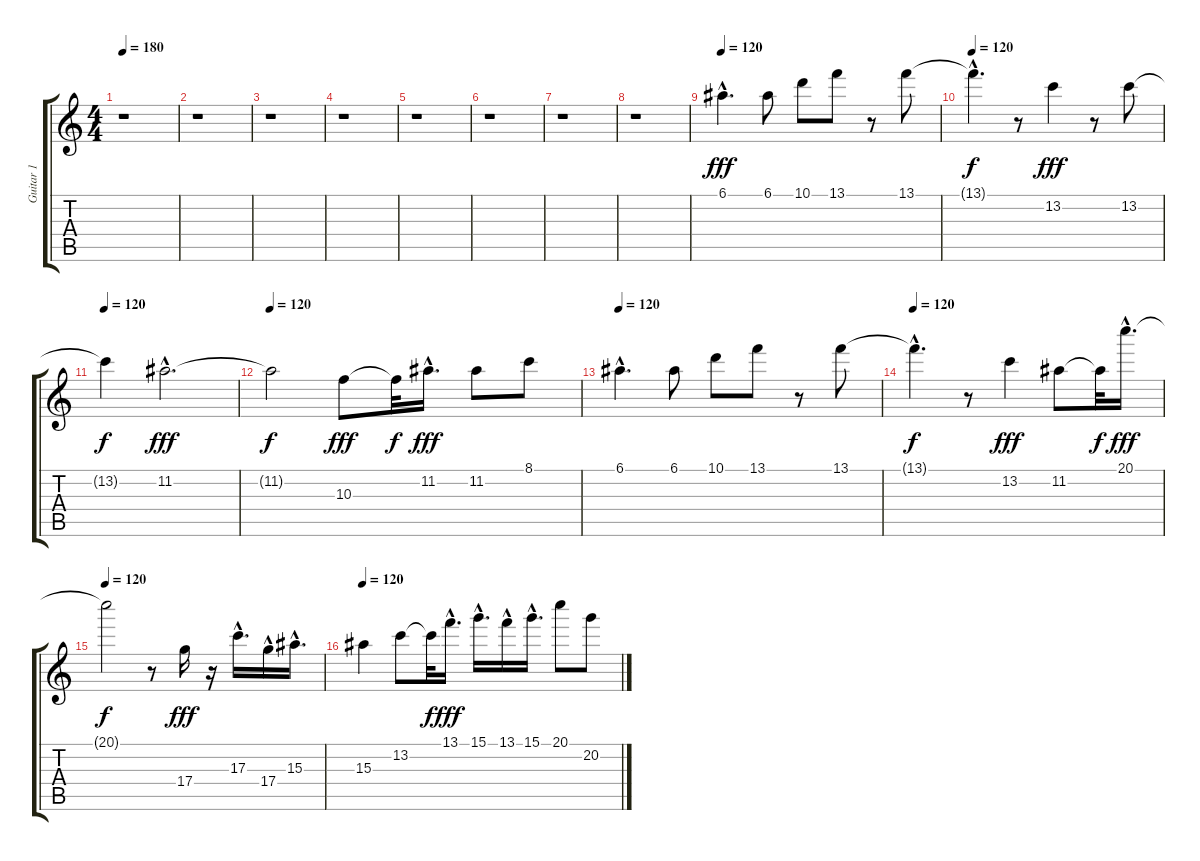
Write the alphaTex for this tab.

\track ("Guitar 1" "Guitar 1") {instrument overdrivenguitar}
\staff {score tabs}
\tuning (E4 B3 G3 D3 A2 E2) {hide}
\ts (4 4)
\tempo 180
\clef g2
\ks c
r.1{dy fff instrument overdrivenguitar} |
r.1 |
r.1 |
r.1 |
r.1 |
r.1 |
r.1 |
r.1 |
\tempo 120
6.1{hac}.4{d} 6.1.8 10.1.8 13.1.8 r.8 13.1.8 |
\tempo 120
13.1{hac t}.4{d dy f} r.8 13.2.4{dy fff} r.8 13.2.8 |
\tempo 120
13.2{t}.4{dy f} 11.2{hac}.2{d dy fff} |
\tempo 120
11.2{t}.2{dy f} 10.3.8{dy fff} 10.3{t}.32{dy f} 11.2{hac}.16{d dy fff} 11.2.8 8.1.8 |
\tempo 120
6.1{hac}.4{d} 6.1.8 10.1.8 13.1.8 r.8 13.1.8 |
\tempo 120
13.1{hac t}.4{d dy f} r.8 13.2.4{dy fff} 11.2.8 11.2{t}.32{dy f} 20.1{hac}.16{d dy fff} |
\tempo 120
20.1{t}.2{dy f} r.8 17.4.16{dy fff} r.16 17.3{hac}.16{d} 17.4{hac}.16 15.3{hac}.16{d} |
\tempo 120
15.3.4 13.2.8 13.2{t}.32{dy f} 13.1{hac}.16{d dy fff} 15.1{hac}.16{d} 13.1{hac}.16 15.1{hac}.16{d} 20.1.8 20.2.8
